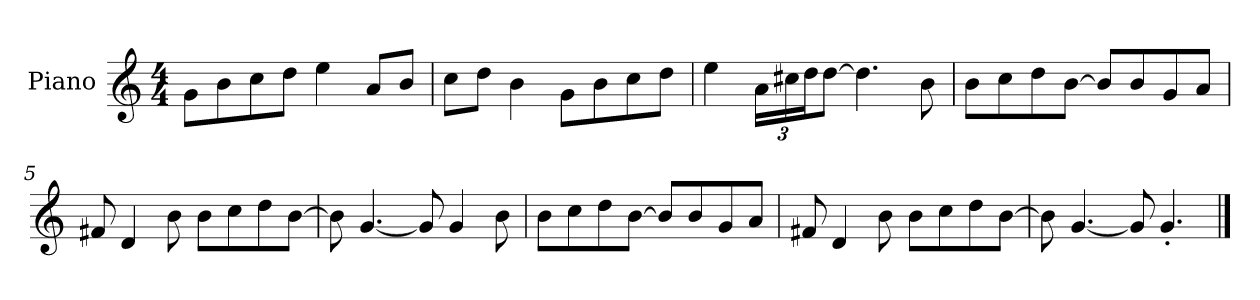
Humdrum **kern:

**kern
*part1
*staff1
*I"Piano
*I'P-no
*clefG2
*k[]
*M4/4
*MM90
=1
8g\L
8b\
8cc\
8dd\J
4ee\
8a/L
8b/J
=2
8cc\L
8dd\J
4b\
8g\L
8b\
8cc\
8dd\J
=3
4ee\
*Xbrackettup
24a\LL
24cc#X\
24dd\J
[8dd\J
4.dd\]
8b\
=4
8b\L
8cc\
8dd\
[8b\J
8b/L]
8b/
8g/
8a/J
=5
8f#X/
4d/
8b\
8b\L
8cc\
8dd\
[8b\J
!!LO:LB:g=z
=6
8b\]
[4.g/
8g/]
4g/
8b\
=7
8b\L
8cc\
8dd\
[8b\J
8b/L]
8b/
8g/
8a/J
=8
8f#X/
4d/
8b\
8b\L
8cc\
8dd\
[8b\J
=9
8b\]
[4.g/
8g/]
4.g'/
==
*-
